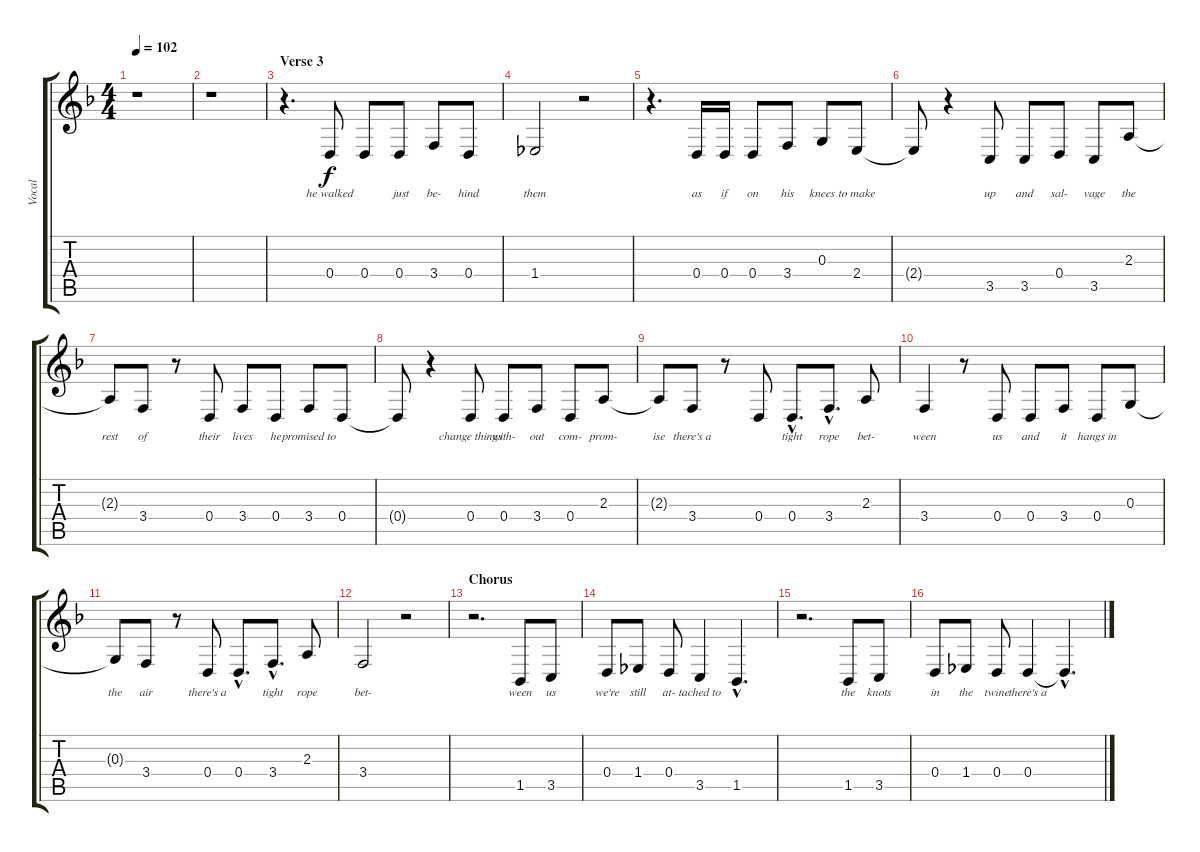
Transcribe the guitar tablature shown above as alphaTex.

\track ("Vocal" "Vocal") {instrument tenorsax}
\staff {score tabs}
\tuning (E4 B3 G3 D3 A2 E2) {hide}
\ts (4 4)
\tempo 102
\clef g2
\ks dminor
r.1{dy f} |
r.1 |
\section ("" "Verse 3")
r.4{d} 0.4.8{lyrics (0 "he walked") lyrics (1 "") lyrics (2 "") lyrics (3 "") lyrics (4 "")} 0.4.8{lyrics (0 "") lyrics (1 "") lyrics (2 "") lyrics (3 "") lyrics (4 "")} 0.4.8{lyrics (0 " just") lyrics (1 "") lyrics (2 "") lyrics (3 "") lyrics (4 "")} 3.4.8{lyrics (0 "be-") lyrics (1 "") lyrics (2 "") lyrics (3 "") lyrics (4 "")} 0.4.8{lyrics (0 "hind") lyrics (1 "") lyrics (2 "") lyrics (3 "") lyrics (4 "")} |
1.4.2{lyrics (0 "them") lyrics (1 "") lyrics (2 "") lyrics (3 "") lyrics (4 "")} r.2 |
r.4{d} 0.4.16{lyrics (0 "as") lyrics (1 "") lyrics (2 "") lyrics (3 "") lyrics (4 "")} 0.4.16{lyrics (0 "if") lyrics (1 "") lyrics (2 "") lyrics (3 "") lyrics (4 "")} 0.4.8{lyrics (0 "on") lyrics (1 "") lyrics (2 "") lyrics (3 "") lyrics (4 "")} 3.4.8{lyrics (0 "his") lyrics (1 "") lyrics (2 "") lyrics (3 "") lyrics (4 "")} 0.3.8{lyrics (0 "knees") lyrics (1 "") lyrics (2 "") lyrics (3 "") lyrics (4 "")} 2.4.8{lyrics (0 "to make") lyrics (1 "") lyrics (2 "") lyrics (3 "") lyrics (4 "")} |
2.4{t}.8{lyrics (0 "") lyrics (1 "") lyrics (2 "") lyrics (3 "") lyrics (4 "")} r.4 3.5.8{lyrics (0 "up") lyrics (1 "") lyrics (2 "") lyrics (3 "") lyrics (4 "")} 3.5.8{lyrics (0 "and") lyrics (1 "") lyrics (2 "") lyrics (3 "") lyrics (4 "")} 0.4.8{lyrics (0 "sal-") lyrics (1 "") lyrics (2 "") lyrics (3 "") lyrics (4 "")} 3.5.8{lyrics (0 "vage") lyrics (1 "") lyrics (2 "") lyrics (3 "") lyrics (4 "")} 2.3.8{lyrics (0 "the") lyrics (1 "") lyrics (2 "") lyrics (3 "") lyrics (4 "")} |
2.3{t}.8{lyrics (0 "rest") lyrics (1 "") lyrics (2 "") lyrics (3 "") lyrics (4 "")} 3.4.8{lyrics (0 "of") lyrics (1 "") lyrics (2 "") lyrics (3 "") lyrics (4 "")} r.8 0.4.8{lyrics (0 "their") lyrics (1 "") lyrics (2 "") lyrics (3 "") lyrics (4 "")} 3.4.8{lyrics (0 "lives") lyrics (1 "") lyrics (2 "") lyrics (3 "") lyrics (4 "")} 0.4.8{lyrics (0 "he") lyrics (1 "") lyrics (2 "") lyrics (3 "") lyrics (4 "")} 3.4.8{lyrics (0 "promised to") lyrics (1 "") lyrics (2 "") lyrics (3 "") lyrics (4 "")} 0.4.8{lyrics (0 "") lyrics (1 "") lyrics (2 "") lyrics (3 "") lyrics (4 "")} |
0.4{t}.8{lyrics (0 "") lyrics (1 "") lyrics (2 "") lyrics (3 "") lyrics (4 "")} r.4 0.4.8{lyrics (0 "change things") lyrics (1 "") lyrics (2 "") lyrics (3 "") lyrics (4 "")} 0.4.8{lyrics (0 "with-") lyrics (1 "") lyrics (2 "") lyrics (3 "") lyrics (4 "")} 3.4.8{lyrics (0 "out") lyrics (1 "") lyrics (2 "") lyrics (3 "") lyrics (4 "")} 0.4.8{lyrics (0 "com-") lyrics (1 "") lyrics (2 "") lyrics (3 "") lyrics (4 "")} 2.3.8{lyrics (0 "prom-") lyrics (1 "") lyrics (2 "") lyrics (3 "") lyrics (4 "")} |
2.3{t}.8{lyrics (0 "ise") lyrics (1 "") lyrics (2 "") lyrics (3 "") lyrics (4 "")} 3.4.8{lyrics (0 "there's a") lyrics (1 "") lyrics (2 "") lyrics (3 "") lyrics (4 "")} r.8 0.4.8{lyrics (0 "") lyrics (1 "") lyrics (2 "") lyrics (3 "") lyrics (4 "")} 0.4{hac}.8{d lyrics (0 "tight") lyrics (1 "") lyrics (2 "") lyrics (3 "") lyrics (4 "")} 3.4{hac}.8{d lyrics (0 "rope") lyrics (1 "") lyrics (2 "") lyrics (3 "") lyrics (4 "")} 2.3.8{lyrics (0 "bet-") lyrics (1 "") lyrics (2 "") lyrics (3 "") lyrics (4 "")} |
3.4.4{lyrics (0 "ween") lyrics (1 "") lyrics (2 "") lyrics (3 "") lyrics (4 "")} r.8 0.4.8{lyrics (0 "us") lyrics (1 "") lyrics (2 "") lyrics (3 "") lyrics (4 "")} 0.4.8{lyrics (0 "and") lyrics (1 "") lyrics (2 "") lyrics (3 "") lyrics (4 "")} 3.4.8{lyrics (0 "it") lyrics (1 "") lyrics (2 "") lyrics (3 "") lyrics (4 "")} 0.4.8{lyrics (0 "hangs in") lyrics (1 "") lyrics (2 "") lyrics (3 "") lyrics (4 "")} 0.3.8{lyrics (0 "") lyrics (1 "") lyrics (2 "") lyrics (3 "") lyrics (4 "")} |
0.3{t}.8{lyrics (0 "the") lyrics (1 "") lyrics (2 "") lyrics (3 "") lyrics (4 "")} 3.4.8{lyrics (0 "air") lyrics (1 "") lyrics (2 "") lyrics (3 "") lyrics (4 "")} r.8 0.4.8{lyrics (0 "there's a") lyrics (1 "") lyrics (2 "") lyrics (3 "") lyrics (4 "")} 0.4{hac}.8{d lyrics (0 "") lyrics (1 "") lyrics (2 "") lyrics (3 "") lyrics (4 "")} 3.4{hac}.8{d lyrics (0 "tight") lyrics (1 "") lyrics (2 "") lyrics (3 "") lyrics (4 "")} 2.3.8{lyrics (0 "rope") lyrics (1 "") lyrics (2 "") lyrics (3 "") lyrics (4 "")} |
3.4.2{lyrics (0 "bet-") lyrics (1 "") lyrics (2 "") lyrics (3 "") lyrics (4 "")} r.2 |
\section ("" "Chorus")
r.2{d} 1.5.8{lyrics (0 "ween") lyrics (1 "") lyrics (2 "") lyrics (3 "") lyrics (4 "")} 3.5.8{lyrics (0 "us") lyrics (1 "") lyrics (2 "") lyrics (3 "") lyrics (4 "")} |
0.4.8{lyrics (0 "we're") lyrics (1 "") lyrics (2 "") lyrics (3 "") lyrics (4 "")} 1.4.8{lyrics (0 "still") lyrics (1 "") lyrics (2 "") lyrics (3 "") lyrics (4 "")} 0.4.8{lyrics (0 "at-") lyrics (1 "") lyrics (2 "") lyrics (3 "") lyrics (4 "")} 3.5.4{lyrics (0 "tached to") lyrics (1 "") lyrics (2 "") lyrics (3 "") lyrics (4 "")} 1.5{hac}.4{d lyrics (0 "") lyrics (1 "") lyrics (2 "") lyrics (3 "") lyrics (4 "")} |
r.2{d} 1.5.8{lyrics (0 "the") lyrics (1 "") lyrics (2 "") lyrics (3 "") lyrics (4 "")} 3.5.8{lyrics (0 "knots") lyrics (1 "") lyrics (2 "") lyrics (3 "") lyrics (4 "")} |
0.4.8{lyrics (0 "in") lyrics (1 "") lyrics (2 "") lyrics (3 "") lyrics (4 "")} 1.4.8{lyrics (0 "the") lyrics (1 "") lyrics (2 "") lyrics (3 "") lyrics (4 "")} 0.4.8{lyrics (0 "twine") lyrics (1 "") lyrics (2 "") lyrics (3 "") lyrics (4 "")} 0.4.4{lyrics (0 "there's a") lyrics (1 "") lyrics (2 "") lyrics (3 "") lyrics (4 "")} 0.4{hac t}.4{d lyrics (0 "") lyrics (1 "") lyrics (2 "") lyrics (3 "") lyrics (4 "")}
